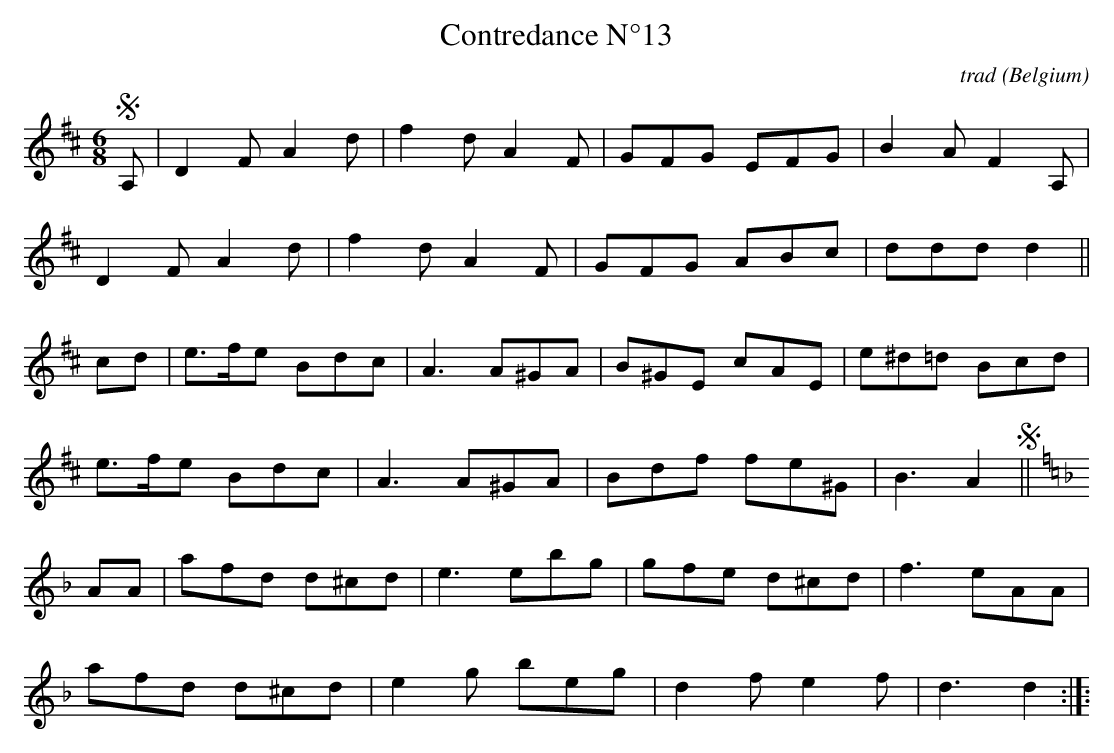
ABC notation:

X:1
T:Contredance N°13
C:trad
O:Belgium
M:6/8
L:1/8
K:Dmaj
!segno!A,|D2F A2d|f2d A2F|GFG EFG|B2A F2A,|
D2F A2d|f2d A2F|GFG ABc|ddd d2||
cd|e>fe Bdc|A3 A^GA|B^GE cAE|e^d=d Bcd|
e>fe Bdc|A3 A^GA|Bdf fe^G|B3 A2!segno!||
K:Dmin
AA|afd d^cd|e3 ebg|gfe d^cd|f3 eAA|
afd d^cd|e2g beg|d2f e2f|d3 d2:|]:
